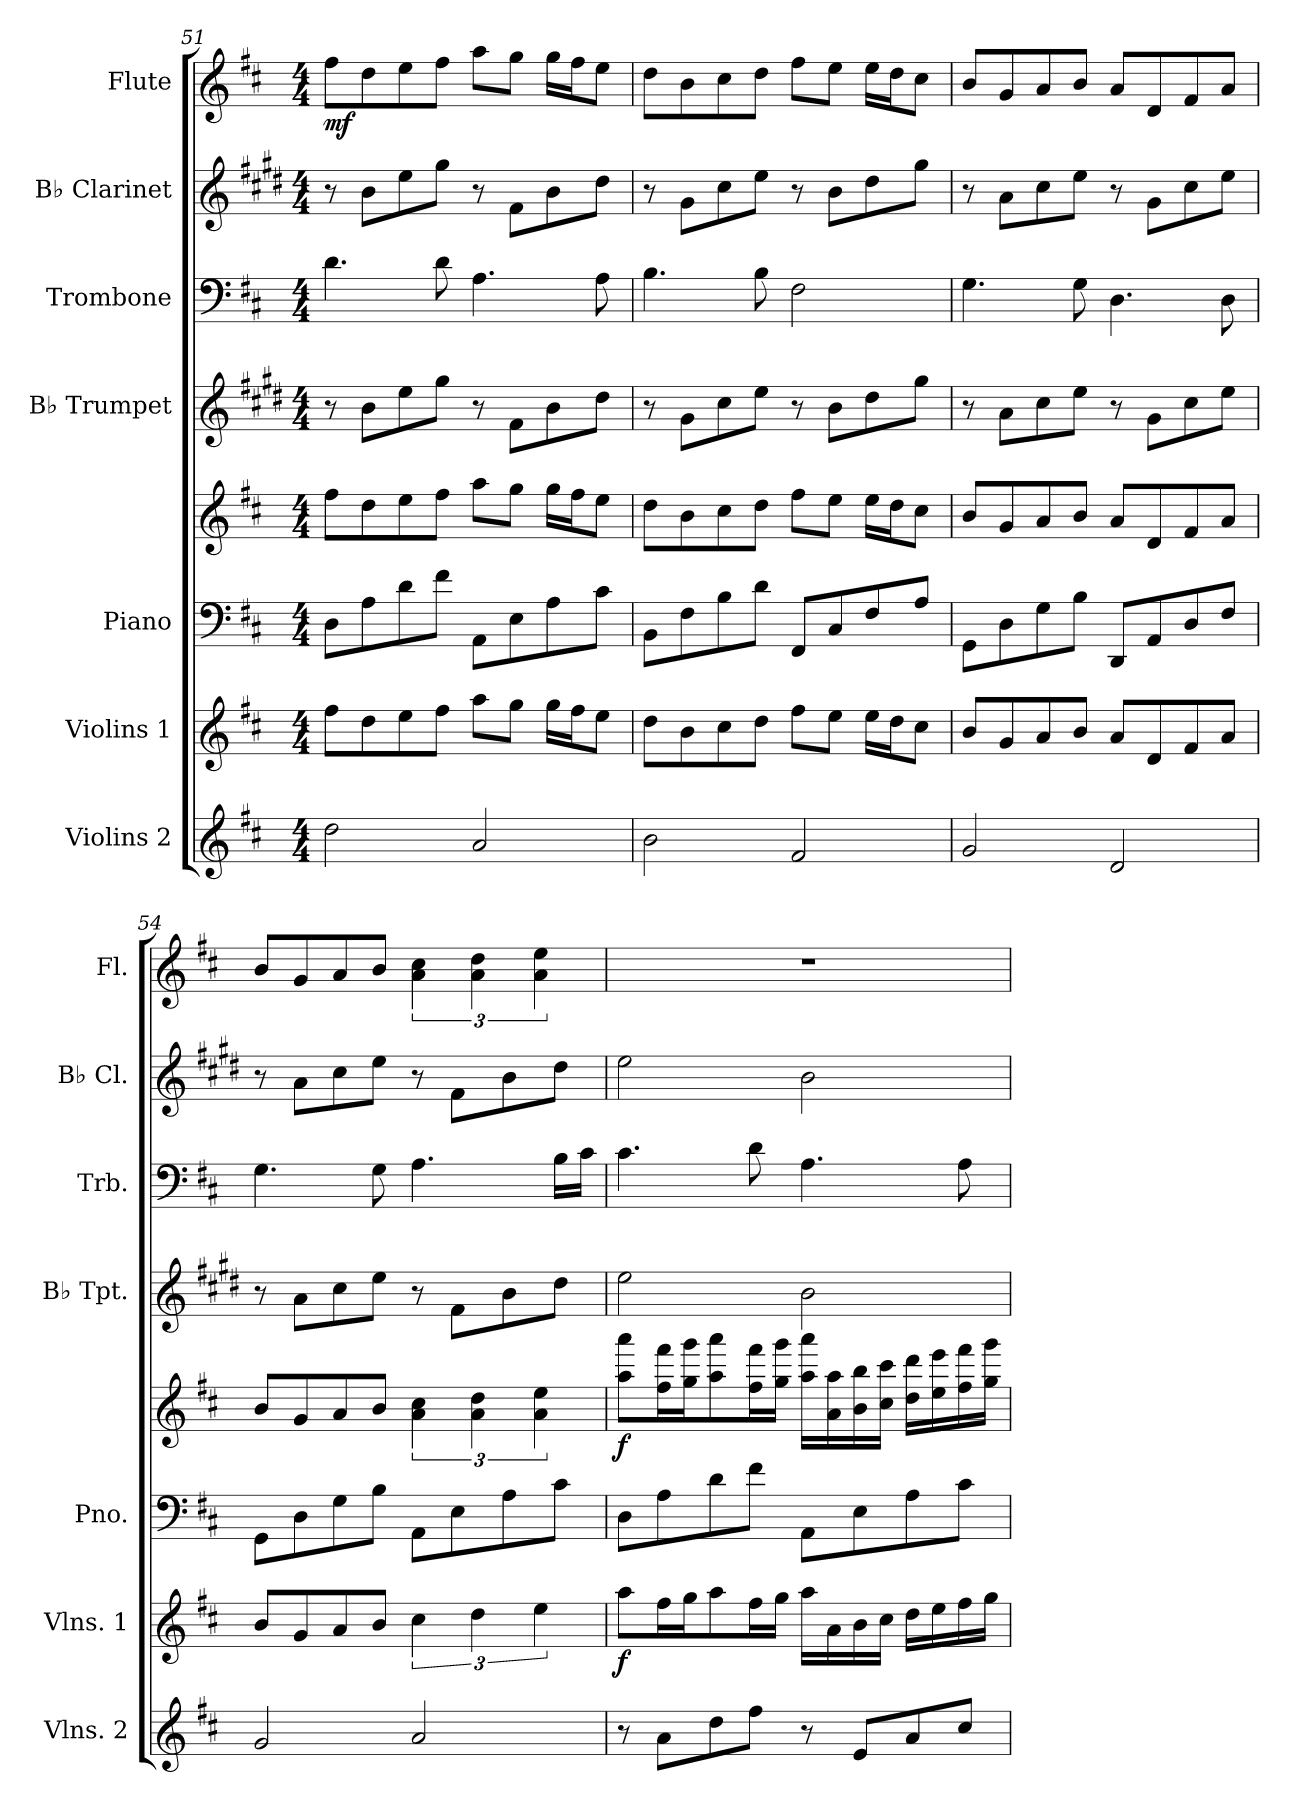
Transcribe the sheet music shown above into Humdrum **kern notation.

**kern	**kern	**dynam	**kern	**kern	**dynam	**kern	**kern	**kern	**kern	**dynam
*part7	*part6	*part6	*part5	*part5	*part5	*part4	*part3	*part2	*part1	*part1
*staff8	*staff7	*staff7	*staff6	*staff5	*staff5/6	*staff4	*staff3	*staff2	*staff1	*staff1
*I"Violins 2	*I"Violins 1	*	*I"Piano	*	*	*I"B♭ Trumpet	*I"Trombone	*I"B♭ Clarinet	*I"Flute	*
*I'Vlns. 2	*I'Vlns. 1	*	*I'Pno.	*	*	*I'B♭ Tpt.	*I'Trb.	*I'B♭ Cl.	*I'Fl.	*
*clefG2	*clefG2	*	*clefF4	*clefG2	*	*clefG2	*clefF4	*clefG2	*clefG2	*
*	*	*	*	*	*	*ITrd1c2	*	*ITrd1c2	*	*
*k[f#c#]	*k[f#c#]	*	*k[f#c#]	*k[f#c#]	*	*k[f#c#]	*k[f#c#]	*k[f#c#]	*k[f#c#]	*
*D:	*D:	*	*D:	*D:	*	*D:	*D:	*D:	*D:	*
*M4/4	*M4/4	*	*M4/4	*M4/4	*	*M4/4	*M4/4	*M4/4	*M4/4	*
=51	=51	=51	=51	=51	=51	=51	=51	=51	=51	=51
!	!	!	!	!	!	!	!	!	!	!LO:DY:b
2dd\	8ff#\L	.	8D\L	8ff#\L	.	8r	4.d\	8r	8ff#\L	mf
.	8dd\	.	8A\	8dd\	.	8a\L	.	8a\L	8dd\	.
.	8ee\	.	8d\	8ee\	.	8dd\	.	8dd\	8ee\	.
.	8ff#\J	.	8f#\J	8ff#\J	.	8ff#\J	8d\	8ff#\J	8ff#\J	.
2a/	8aa\L	.	8AA\L	8aa\L	.	8r	4.A\	8r	8aa\L	.
.	8gg\J	.	8E\	8gg\J	.	8e\L	.	8e\L	8gg\J	.
.	16gg\LL	.	8A\	16gg\LL	.	8a\	.	8a\	16gg\LL	.
.	16ff#\J	.	.	16ff#\J	.	.	.	.	16ff#\J	.
.	8ee\J	.	8c#\J	8ee\J	.	8cc#\J	8A\	8cc#\J	8ee\J	.
!!LO:PB:g=z
=52	=52	=52	=52	=52	=52	=52	=52	=52	=52	=52
2b\	8dd\L	.	8BB\L	8dd\L	.	8r	4.B\	8r	8dd\L	.
.	8b\	.	8F#\	8b\	.	8f#\L	.	8f#\L	8b\	.
.	8cc#\	.	8B\	8cc#\	.	8b\	.	8b\	8cc#\	.
.	8dd\J	.	8d\J	8dd\J	.	8dd\J	8B\	8dd\J	8dd\J	.
2f#/	8ff#\L	.	8FF#/L	8ff#\L	.	8r	2F#\	8r	8ff#\L	.
.	8ee\J	.	8C#/	8ee\J	.	8a\L	.	8a\L	8ee\J	.
.	16ee\LL	.	8F#/	16ee\LL	.	8cc#\	.	8cc#\	16ee\LL	.
.	16dd\J	.	.	16dd\J	.	.	.	.	16dd\J	.
.	8cc#\J	.	8A/J	8cc#\J	.	8ff#\J	.	8ff#\J	8cc#\J	.
=53	=53	=53	=53	=53	=53	=53	=53	=53	=53	=53
2g/	8b/L	.	8GG\L	8b/L	.	8r	4.G\	8r	8b/L	.
.	8g/	.	8D\	8g/	.	8g\L	.	8g\L	8g/	.
.	8a/	.	8G\	8a/	.	8b\	.	8b\	8a/	.
.	8b/J	.	8B\J	8b/J	.	8dd\J	8G\	8dd\J	8b/J	.
2d/	8a/L	.	8DD/L	8a/L	.	8r	4.D\	8r	8a/L	.
.	8d/	.	8AA/	8d/	.	8f#\L	.	8f#\L	8d/	.
.	8f#/	.	8D/	8f#/	.	8b\	.	8b\	8f#/	.
.	8a/J	.	8F#/J	8a/J	.	8dd\J	8D\	8dd\J	8a/J	.
=54	=54	=54	=54	=54	=54	=54	=54	=54	=54	=54
2g/	8b/L	.	8GG\L	8b/L	.	8r	4.G\	8r	8b/L	.
.	8g/	.	8D\	8g/	.	8g\L	.	8g\L	8g/	.
.	8a/	.	8G\	8a/	.	8b\	.	8b\	8a/	.
.	8b/J	.	8B\J	8b/J	.	8dd\J	8G\	8dd\J	8b/J	.
2a/	6cc#\	.	8AA\L	6a\ 6cc#\	.	8r	4.A\	8r	6a\ 6cc#\	.
.	.	.	8E\	.	.	8e\L	.	8e\L	.	.
.	6dd\	.	.	6a\ 6dd\	.	.	.	.	6a\ 6dd\	.
.	.	.	8A\	.	.	8a\	.	8a\	.	.
.	6ee\	.	.	6a\ 6ee\	.	.	.	.	6a\ 6ee\	.
.	.	.	8c#\J	.	.	8cc#\J	16B\LL	8cc#\J	.	.
.	.	.	.	.	.	.	16c#\JJ	.	.	.
=55	=55	=55	=55	=55	=55	=55	=55	=55	=55	=55
!	!	!LO:DY:b	!	!	!LO:DY:b	!	!	!	!	!
8r	8aa\L	f	8D\L	8aa\ 8aaa\L	f	2dd\	4.c#\	2dd\	1r	.
8a\L	16ff#\L	.	8A\	16ff#\ 16fff#\L	.	.	.	.	.	.
.	16gg\J	.	.	16gg\ 16ggg\J	.	.	.	.	.	.
8dd\	8aa\	.	8d\	8aa\ 8aaa\	.	.	.	.	.	.
8ff#\J	16ff#\L	.	8f#\J	16ff#\ 16fff#\L	.	.	8d\	.	.	.
.	16gg\JJ	.	.	16gg\ 16ggg\JJ	.	.	.	.	.	.
8r	16aa\LL	.	8AA\L	16aa\ 16aaa\LL	.	2a\	4.A\	2a\	.	.
.	16a\	.	.	16a\ 16aa\	.	.	.	.	.	.
8e/L	16b\	.	8E\	16b\ 16bb\	.	.	.	.	.	.
.	16cc#\JJ	.	.	16cc#\ 16ccc#\JJ	.	.	.	.	.	.
8a/	16dd\LL	.	8A\	16dd\ 16ddd\LL	.	.	.	.	.	.
.	16ee\	.	.	16ee\ 16eee\	.	.	.	.	.	.
8cc#/J	16ff#\	.	8c#\J	16ff#\ 16fff#\	.	.	8A\	.	.	.
.	16gg\JJ	.	.	16gg\ 16ggg\JJ	.	.	.	.	.	.
=	=	=	=	=	=	=	=	=	=	=
*-	*-	*-	*-	*-	*-	*-	*-	*-	*-	*-
